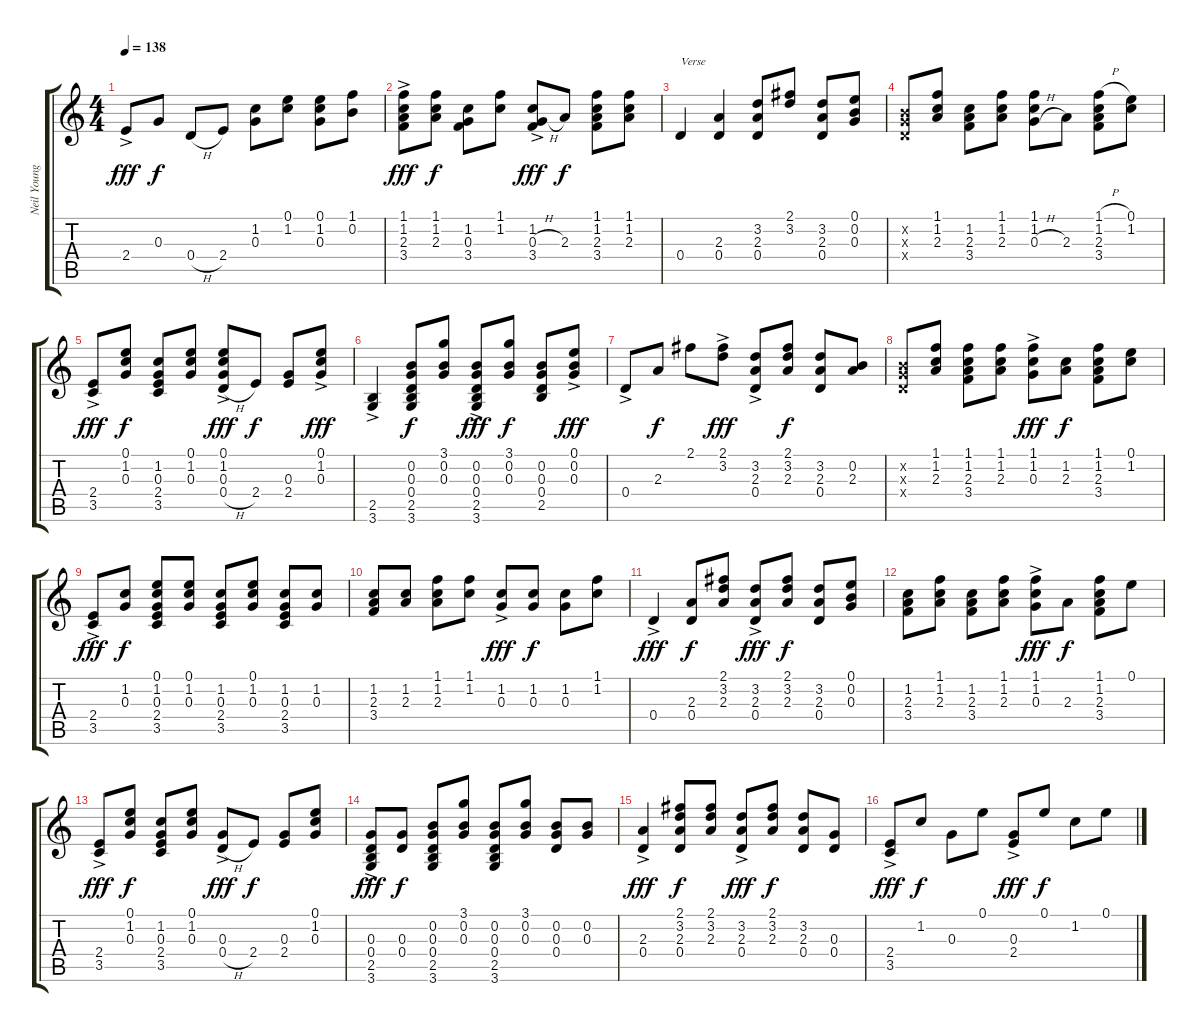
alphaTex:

\track ("Neil Young Acoustic" "Neil Young") {instrument acousticguitarsteel}
\staff {score tabs}
\tuning (E4 B3 G3 D3 A2 E2) {hide}
\ts (4 4)
\tempo 138
\clef g2
\ks c
2.4{ac}.8{dy fff} 0.3.8{dy f} 0.4{h}.8 2.4.8 (1.2 0.3).8 (0.1 1.2).8 (0.1 1.2 0.3).8 (1.1 0.2).8 |
(1.1{ac} 1.2{ac} 2.3{ac} 3.4{ac}).8{dy fff} (1.1 1.2 2.3).8{dy f} (1.2 0.3 3.4).8 (1.1 1.2).8 (1.2{ac} 0.3{h ac} 3.4{ac}).8{dy fff} 2.3.8{dy f} (1.1 1.2 2.3 3.4).8 (1.1 1.2 2.3).8 |
0.4.4{txt "Verse"} (2.3 0.4).4 (3.2 2.3 0.4).8 (2.1 3.2).8 (3.2 2.3 0.4).8 (0.1 0.2 0.3).8 |
(0.2{x} 0.3{x} 0.4{x}).8 (1.1 1.2 2.3).8 (1.2 2.3 3.4).8 (1.1 1.2 2.3).8 (1.1 1.2 0.3{h}).8 2.3.8 (1.1{h} 1.2 2.3 3.4).8 (0.1 1.2).8 |
(2.4{ac} 3.5{ac}).8{dy fff} (0.1 1.2 0.3).8{dy f} (1.2 0.3 2.4 3.5).8 (0.1 1.2 0.3).8 (0.1{ac} 1.2{ac} 0.3{ac} 0.4{h ac}).8{dy fff} 2.4.8{dy f} (0.3 2.4).8 (0.1{ac} 1.2{ac} 0.3{ac}).8{dy fff} |
(2.5{ac} 3.6{ac}).4 (0.2 0.3 0.4 2.5 3.6).8{dy f} (3.1 0.2 0.3).8 (0.2{ac} 0.3{ac} 0.4{ac} 2.5{ac} 3.6{ac}).8{dy fff} (3.1 0.2 0.3).8{dy f} (0.2 0.3 0.4 2.5).8 (0.1{ac} 0.2{ac} 0.3{ac}).8{dy fff} |
0.4{ac}.8 2.3.8{dy f} 2.1.8 (2.1{ac} 3.2{ac}).8{dy fff} (3.2{ac} 2.3{ac} 0.4{ac}).8 (2.1 3.2 2.3).8{dy f} (3.2 2.3 0.4).8 (0.2 2.3).8 |
(0.2{x} 0.3{x} 0.4{x}).8 (1.1 1.2 2.3).8 (1.1 1.2 2.3 3.4).8 (1.1 1.2 2.3).8 (1.1{ac} 1.2{ac} 0.3{ac}).8{dy fff} (1.2 2.3).8{dy f} (1.1 1.2 2.3 3.4).8 (0.1 1.2).8 |
(2.4{ac} 3.5{ac}).8{dy fff} (1.2 0.3).8{dy f} (0.1 1.2 0.3 2.4 3.5).8 (0.1 1.2 0.3).8 (1.2 0.3 2.4 3.5).8 (0.1 1.2 0.3).8 (1.2 0.3 2.4 3.5).8 (1.2 0.3).8 |
(1.2 2.3 3.4).8 (1.2 2.3).8 (1.1 1.2 2.3).8 (1.1 1.2).8 (1.2{ac} 0.3{ac}).8{dy fff} (1.2 0.3).8{dy f} (1.2 0.3).8 (1.1 1.2).8 |
0.4{ac}.4{dy fff} (2.3 0.4).8{dy f} (2.1 3.2 2.3).8 (3.2{ac} 2.3{ac} 0.4{ac}).8{dy fff} (2.1 3.2 2.3).8{dy f} (3.2 2.3 0.4).8 (0.1 0.2 0.3).8 |
(1.2 2.3 3.4).8 (1.1 1.2 2.3).8 (1.2 2.3 3.4).8 (1.1 1.2 2.3).8 (1.1{ac} 1.2{ac} 0.3{ac}).8{dy fff} 2.3.8{dy f} (1.1 1.2 2.3 3.4).8 0.1.8 |
(2.4{ac} 3.5{ac}).8{dy fff} (0.1 1.2 0.3).8{dy f} (1.2 0.3 2.4 3.5).8 (0.1 1.2 0.3).8 (0.3{ac} 0.4{h ac}).8{dy fff} 2.4.8{dy f} (0.3 2.4).8 (0.1 1.2 0.3).8 |
(0.3{ac} 0.4{ac} 2.5{ac} 3.6{ac}).8{dy fff} (0.3 0.4).8{dy f} (0.2 0.3 0.4 2.5 3.6).8 (3.1 0.2 0.3).8 (0.2 0.3 0.4 2.5 3.6).8 (3.1 0.2 0.3).8 (0.2 0.3 0.4).8 (0.2 0.3).8 |
(2.3{ac} 0.4{ac}).4{dy fff} (2.1 3.2 2.3 0.4).8{dy f} (2.1 3.2 2.3).8 (3.2{ac} 2.3{ac} 0.4{ac}).8{dy fff} (2.1 3.2 2.3).8{dy f} (3.2 2.3 0.4).8 (0.3 0.4).8 |
(2.4{ac} 3.5{ac}).8{dy fff} 1.2.8{dy f} 0.3.8 0.1.8 (0.3{ac} 2.4{ac}).8{dy fff} 0.1.8{dy f} 1.2.8 0.1.8
